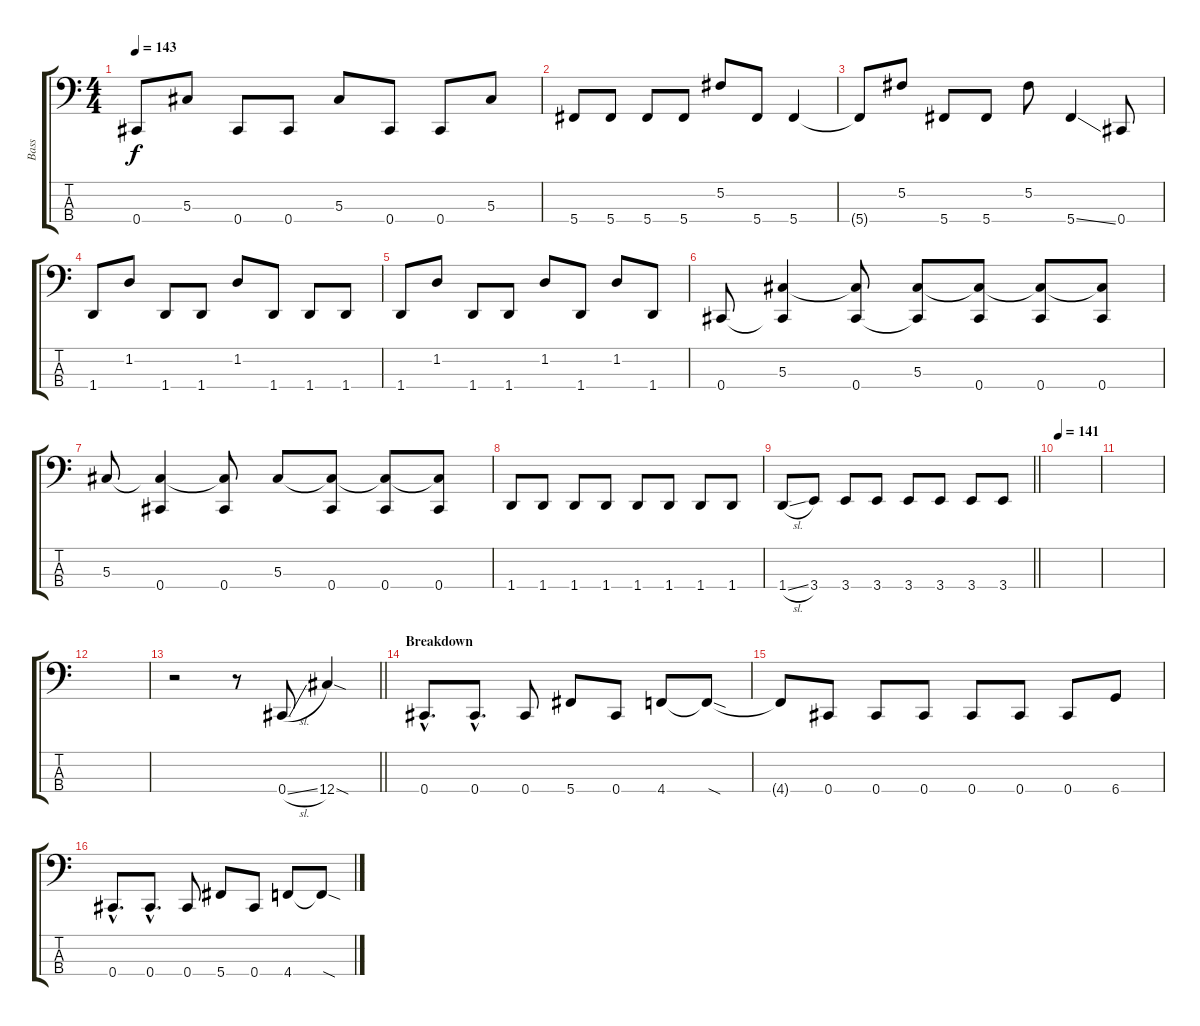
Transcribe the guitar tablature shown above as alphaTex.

\track ("Bass" "Bass") {instrument electricbasspick}
\staff {score tabs}
\tuning (Gb2 Db2 Ab1 Db1) {hide}
\ts (4 4)
\tempo 143
\clef f4
\ks c
0.4.8{dy f} 5.3.8 0.4.8 0.4.8 5.3.8 0.4.8 0.4.8 5.3.8 |
5.4.8 5.4.8 5.4.8 5.4.8 5.2.8 5.4.8 5.4.4 |
5.4{t}.8 5.2.8 5.4.8 5.4.8 5.2.8 5.4{ss}.4 0.4.8 |
1.4.8 1.2.8 1.4.8 1.4.8 1.2.8 1.4.8 1.4.8 1.4.8 |
1.4.8 1.2.8 1.4.8 1.4.8 1.2.8 1.4.8 1.2.8 1.4.8 |
0.4.8 (5.3 0.4{t}).4 (5.3{t} 0.4).8 (5.3 0.4{t}).8 (5.3{t} 0.4).8 (5.3{t} 0.4).8 (5.3{t} 0.4).8 |
5.3.8 (5.3{t} 0.4).4 (5.3{t} 0.4).8 5.3.8 (5.3{t} 0.4).8 (5.3{t} 0.4).8 (5.3{t} 0.4).8 |
1.4.8 1.4.8 1.4.8 1.4.8 1.4.8 1.4.8 1.4.8 1.4.8 |
\barLineRight lightlight
1.4{sl}.8 3.4.8 3.4.8 3.4.8 3.4.8 3.4.8 3.4.8 3.4.8 |
\section ("" "")
\tempo 141
|
|
|
\barLineRight lightlight
r.2 r.8 0.4{sl}.8 12.4{sod}.4 |
\section ("" "Breakdown")
0.4{hac}.8{d} 0.4{hac}.8{d} 0.4.8 5.4.8 0.4.8 4.4.8 4.4{sod t}.8 |
4.4{t}.8 0.4.8 0.4.8 0.4.8 0.4.8 0.4.8 0.4.8 6.4.8 |
0.4{hac}.8{d} 0.4{hac}.8{d} 0.4.8 5.4.8 0.4.8 4.4.8 4.4{sod t}.8
